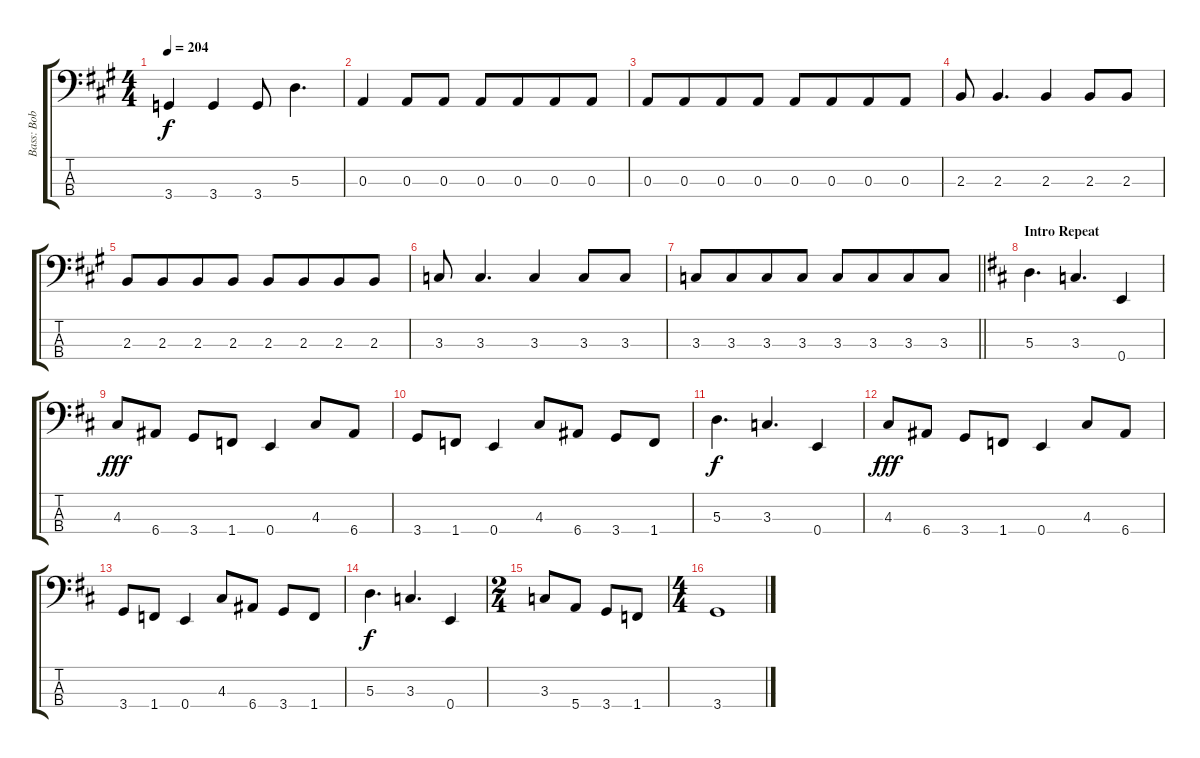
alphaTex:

\track ("Bass: Bob" "Bass: Bob") {instrument electricbassfinger}
\staff {score tabs}
\tuning (G2 D2 A1 E1) {hide}
\ts (4 4)
\tempo 204
\clef f4
\ks a
3.4.4{dy f} 3.4.4 3.4.8 5.3.4{d} |
0.3.4 0.3.8 0.3.8{beam split} 0.3.8 0.3.8{beam merge} 0.3.8 0.3.8 |
0.3.8 0.3.8{beam merge} 0.3.8 0.3.8{beam split} 0.3.8 0.3.8{beam merge} 0.3.8 0.3.8 |
2.3.8 2.3.4{d} 2.3.4 2.3.8 2.3.8 |
2.3.8 2.3.8{beam merge} 2.3.8 2.3.8 2.3.8 2.3.8{beam merge} 2.3.8 2.3.8 |
3.3.8 3.3.4{d} 3.3.4 3.3.8 3.3.8 |
\barLineRight lightlight
3.3.8 3.3.8{beam merge} 3.3.8 3.3.8 3.3.8 3.3.8{beam merge} 3.3.8 3.3.8 |
\section ("" "Intro Repeat")
\ks d
5.3.4{d} 3.3.4{d} 0.4.4 |
4.3.8{dy fff} 6.4.8 3.4.8 1.4.8 0.4.4 4.3.8 6.4.8 |
3.4.8 1.4.8 0.4.4 4.3.8 6.4.8 3.4.8 1.4.8 |
5.3.4{d dy f} 3.3.4{d} 0.4.4 |
4.3.8{dy fff} 6.4.8 3.4.8 1.4.8 0.4.4 4.3.8 6.4.8 |
3.4.8 1.4.8 0.4.4 4.3.8 6.4.8 3.4.8 1.4.8 |
5.3.4{d dy f} 3.3.4{d} 0.4.4 |
\ts (2 4)
3.3.8 5.4.8 3.4.8 1.4.8 |
\ts (4 4)
3.4.1
